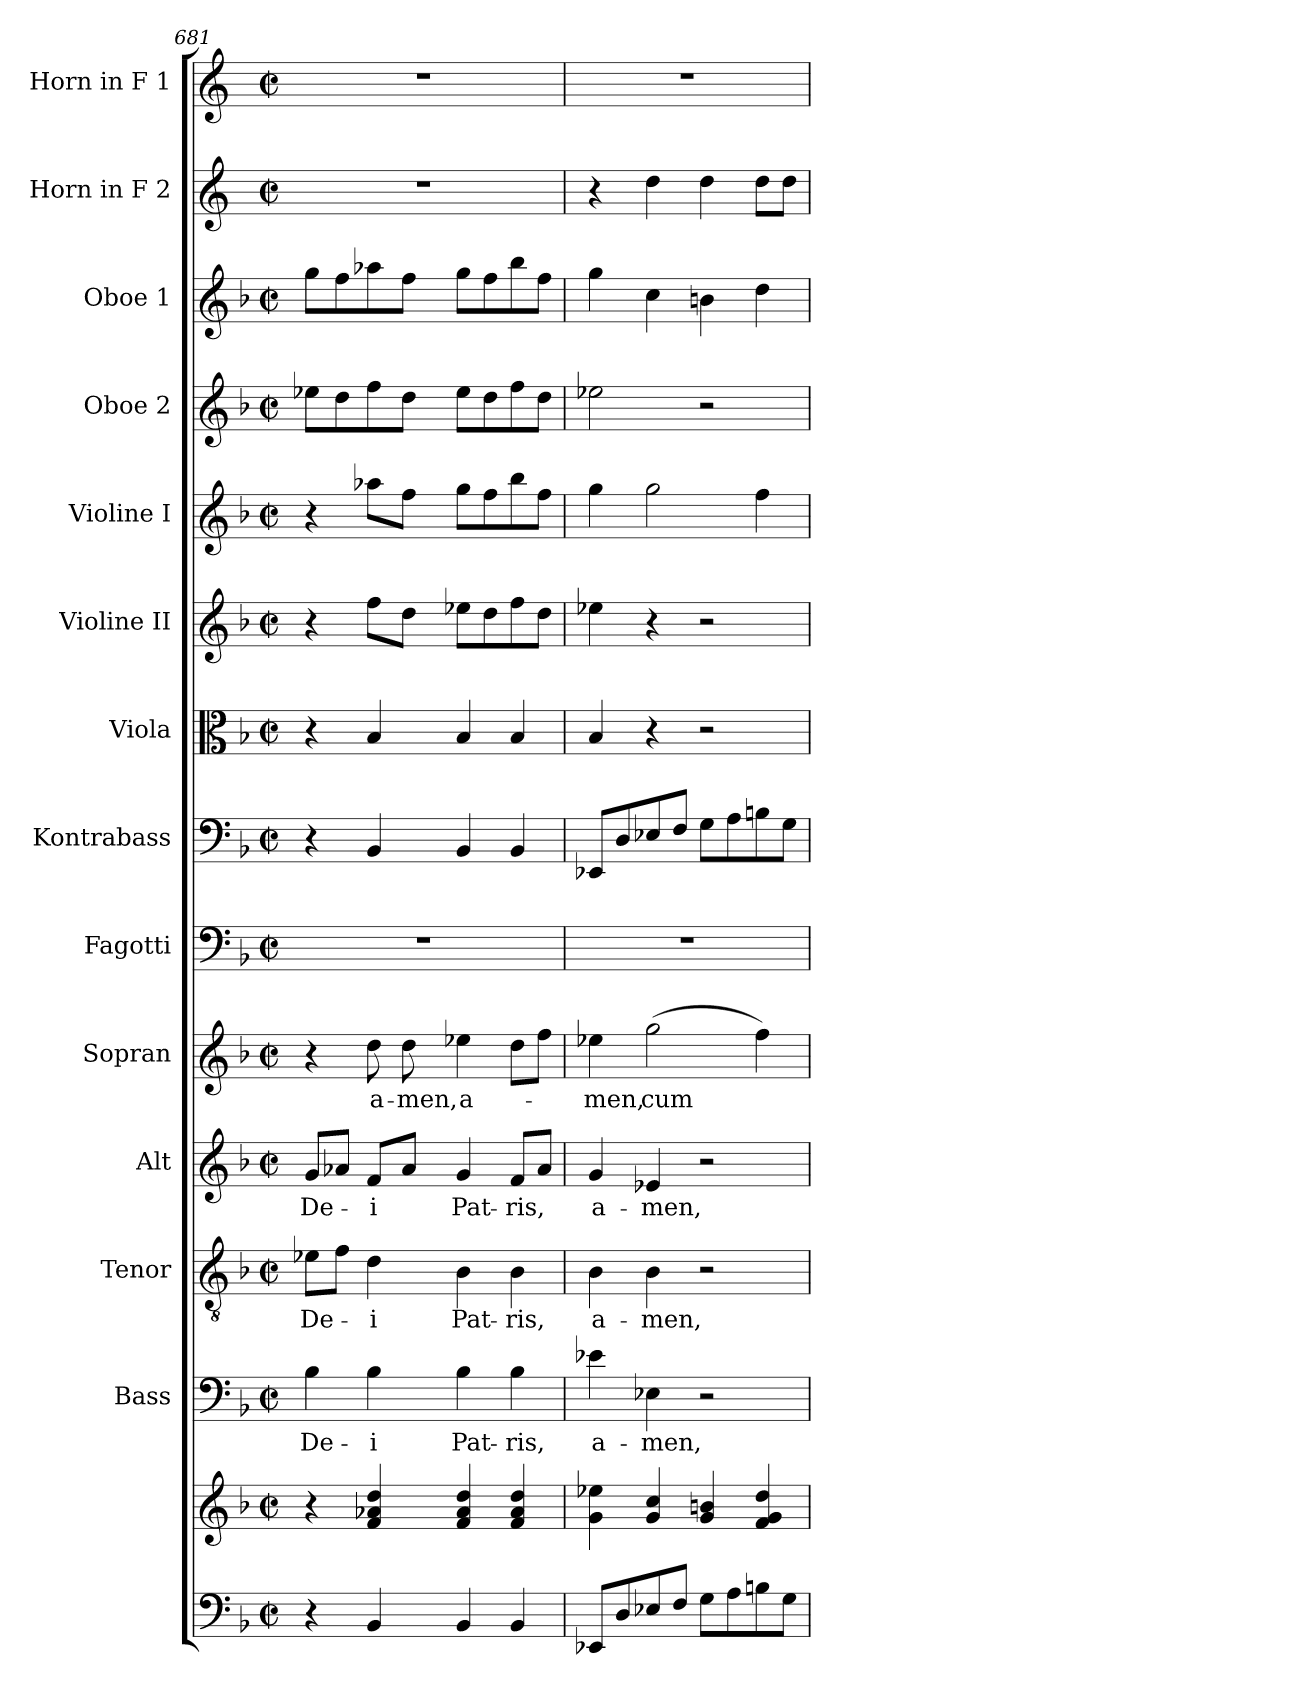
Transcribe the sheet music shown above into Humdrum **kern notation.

**kern	**kern	**kern	**text	**kern	**text	**kern	**text	**kern	**text	**kern	**kern	**kern	**kern	**kern	**kern	**kern	**kern	**kern
*part14	*part14	*part13	*part13	*part12	*part12	*part11	*part11	*part10	*part10	*part9	*part8	*part7	*part6	*part5	*part4	*part3	*part2	*part1
*staff15	*staff14	*staff13	*staff13	*staff12	*staff12	*staff11	*staff11	*staff10	*staff10	*staff9	*staff8	*staff7	*staff6	*staff5	*staff4	*staff3	*staff2	*staff1
*	*	*I"Bass	*	*I"Tenor	*	*I"Alt	*	*I"Sopran	*	*I"Fagotti	*I"Kontrabass	*I"Viola	*I"Violine II	*I"Violine I	*I"Oboe 2	*I"Oboe 1	*I"Horn in F 2	*I"Horn in F 1
*	*	*I'B.	*	*I'T.	*	*I'A.	*	*I'S.	*	*I'Fg.	*I'Kb.	*I'Vla.	*I'Vl. II	*I'Vl. I	*I'Ob. 2	*I'Ob. 1	*	*
!!LO:PB:g=z
*clefF4	*clefG2	*clefF4	*	*clefGv2	*	*clefG2	*	*clefG2	*	*clefF4	*clefF4	*clefC3	*clefG2	*clefG2	*clefG2	*clefG2	*clefG2	*clefG2
*	*	*	*	*	*	*	*	*	*	*	*ITrd7c12	*	*	*	*	*	*ITrd4c7	*ITrd4c7
*k[b-]	*k[b-]	*k[b-]	*	*k[b-]	*	*k[b-]	*	*k[b-]	*	*k[b-]	*k[b-]	*k[b-]	*k[b-]	*k[b-]	*k[b-]	*k[b-]	*k[b-]	*k[b-]
*F:	*F:	*F:	*	*F:	*	*F:	*	*F:	*	*F:	*F:	*F:	*F:	*F:	*F:	*F:	*F:	*F:
*M2/2	*M2/2	*M2/2	*	*M2/2	*	*M2/2	*	*M2/2	*	*M2/2	*M2/2	*M2/2	*M2/2	*M2/2	*M2/2	*M2/2	*M2/2	*M2/2
*met(c|)	*met(c|)	*met(c|)	*	*met(c|)	*	*met(c|)	*	*met(c|)	*	*met(c|)	*met(c|)	*met(c|)	*met(c|)	*met(c|)	*met(c|)	*met(c|)	*met(c|)	*met(c|)
=681	=681	=681	=681	=681	=681	=681	=681	=681	=681	=681	=681	=681	=681	=681	=681	=681	=681	=681
!	!	!	!LO:LY:b	!	!LO:LY:b	!	!LO:LY:b	!	!	!	!	!	!	!	!	!	!	!
4r	4r	4B-\	De-	8e-X\L	De-	8g/L	De-	4r	.	1r	4r	4r	4r	4r	8ee-X\L	8gg\L	1r	1r
.	.	.	.	8f\J	.	8a-X/J	.	.	.	.	.	.	.	.	8dd\	8ff\	.	.
!	!	!	!LO:LY:b	!	!LO:LY:b	!	!LO:LY:b	!	!LO:LY:b	!	!	!	!	!	!	!	!	!
4BB-/	4f/ 4a-X/ 4dd/	4B-\	-i	4d\	-i	8f/L	-i	8dd\	a-	.	4BBB-/	4B-/	8ff\L	8aa-X\L	8ff\	8aa-X\	.	.
!	!	!	!	!	!	!	!	!	!LO:LY:b	!	!	!	!	!	!	!	!	!
.	.	.	.	.	.	8a-/J	.	8dd\	-men,	.	.	.	8dd\J	8ff\J	8dd\J	8ff\J	.	.
!	!	!	!LO:LY:b	!	!LO:LY:b	!	!LO:LY:b	!	!LO:LY:b	!	!	!	!	!	!	!	!	!
4BB-/	4f/ 4a-/ 4dd/	4B-\	Pat-	4B-\	Pat-	4g/	Pat-	4ee-X\	a-	.	4BBB-/	4B-/	8ee-X\L	8gg\L	8ee-\L	8gg\L	.	.
.	.	.	.	.	.	.	.	.	.	.	.	.	8dd\	8ff\	8dd\	8ff\	.	.
!	!	!	!LO:LY:b	!	!LO:LY:b	!	!LO:LY:b	!	!	!	!	!	!	!	!	!	!	!
4BB-/	4f/ 4a-/ 4dd/	4B-\	-ris,	4B-\	-ris,	8f/L	-ris,	8dd\L	.	.	4BBB-/	4B-/	8ff\	8bb-\	8ff\	8bb-\	.	.
.	.	.	.	.	.	8a-/J	.	8ff\J	.	.	.	.	8dd\J	8ff\J	8dd\J	8ff\J	.	.
=682	=682	=682	=682	=682	=682	=682	=682	=682	=682	=682	=682	=682	=682	=682	=682	=682	=682	=682
!	!	!	!LO:LY:b	!	!LO:LY:b	!	!LO:LY:b	!	!LO:LY:b	!	!	!	!	!	!	!	!	!
8EE-X/L	4g\ 4ee-X\	4e-X\	a-	4B-\	a-	4g/	a-	4ee-X\	-men,	1r	8EEE-X/L	4B-/	4ee-X\	4gg\	2ee-X\	4gg\	4r	1r
8D/	.	.	.	.	.	.	.	.	.	.	8DD/	.	.	.	.	.	.	.
!	!	!	!LO:LY:b	!	!LO:LY:b	!	!LO:LY:b	!	!LO:LY:b	!	!	!	!	!	!	!	!	!
8E-X/	4g/ 4cc/	4E-X\	-men,	4B-\	-men,	4e-X/	-men,	(>2gg\	cum	.	8EE-X/	4r	4r	2gg\	.	4cc\	4g\	.
8F/J	.	.	.	.	.	.	.	.	.	.	8FF/J	.	.	.	.	.	.	.
8G\L	4g/ 4bn/	2r	.	2r	.	2r	.	.	.	.	8GG\L	2r	2r	.	2r	4bn\	4g\	.
8A\	.	.	.	.	.	.	.	.	.	.	8AA\	.	.	.	.	.	.	.
8Bn\	4f/ 4g/ 4dd/	.	.	.	.	.	.	4ff\)	.	.	8BBn\	.	.	4ff\	.	4dd\	8g\L	.
8G\J	.	.	.	.	.	.	.	.	.	.	8GG\J	.	.	.	.	.	8g\J	.
=	=	=	=	=	=	=	=	=	=	=	=	=	=	=	=	=	=	=
*-	*-	*-	*-	*-	*-	*-	*-	*-	*-	*-	*-	*-	*-	*-	*-	*-	*-	*-
